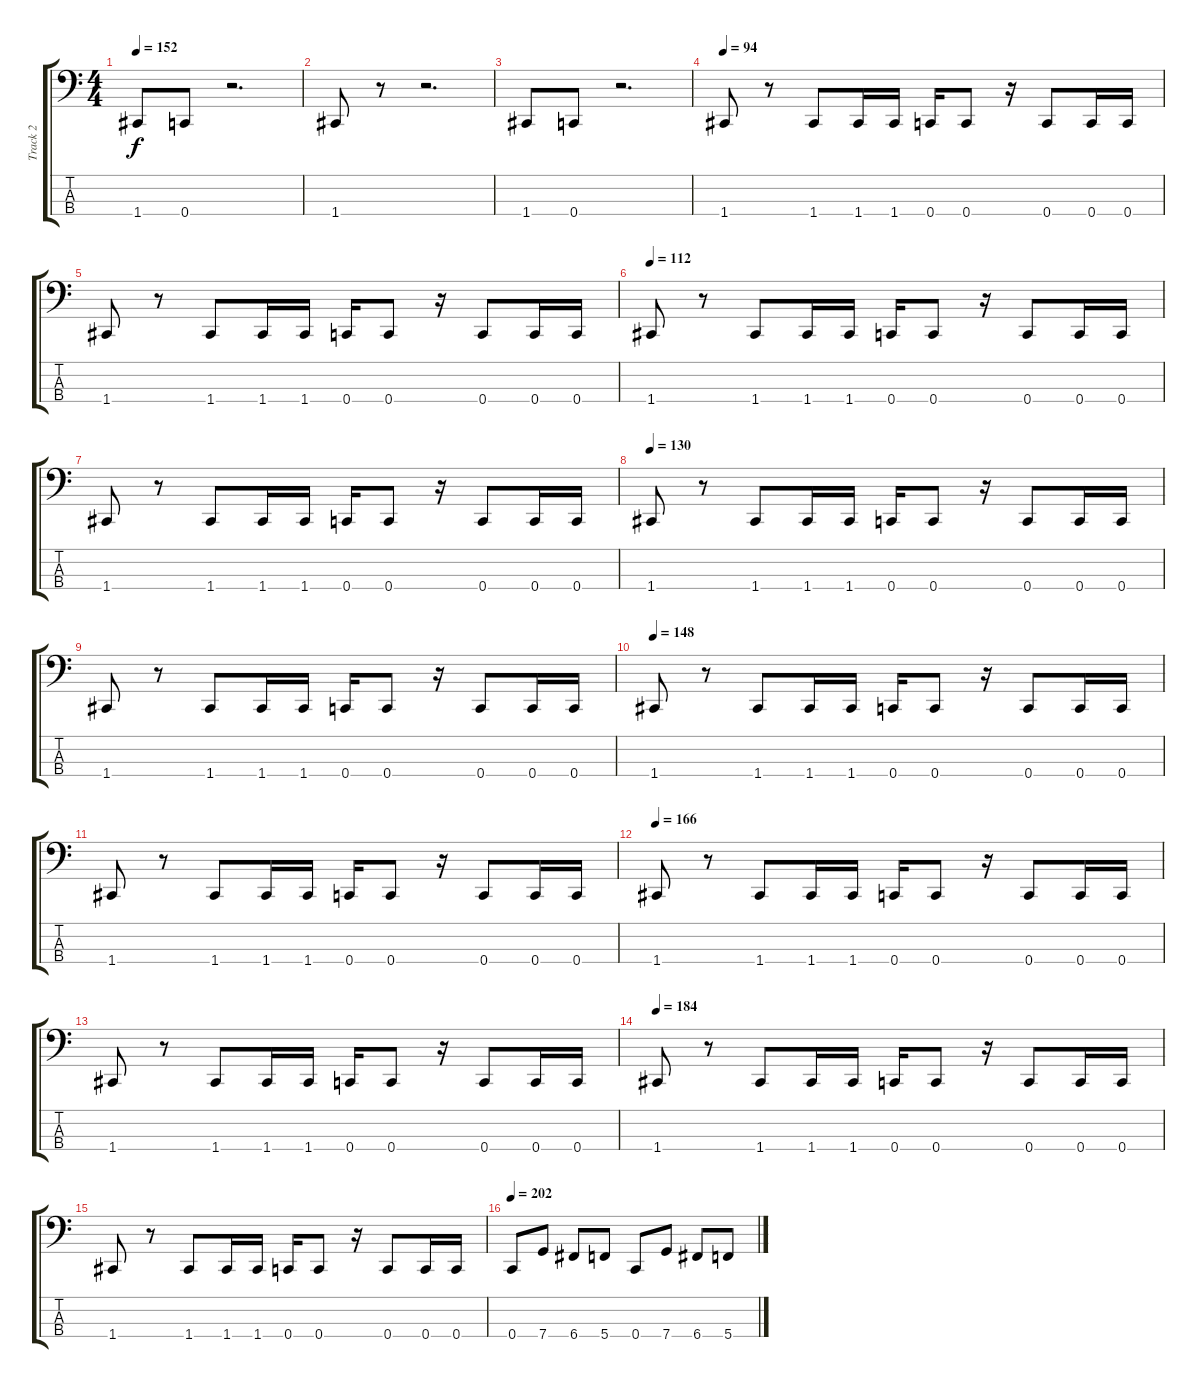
\track ("Track 2" "Track 2") {instrument electricbassfinger}
\staff {score tabs}
\tuning (F2 C2 G1 C1) {hide}
\ts (4 4)
\tempo 152
\clef f4
\ks c
1.4.8{dy f} 0.4.8 r.2{d} |
1.4.8 r.8 r.2{d} |
1.4.8 0.4.8 r.2{d} |
\tempo 76
\tempo 94
1.4.8 r.8 1.4.8 1.4.16 1.4.16 0.4.16 0.4.8 r.16 0.4.8 0.4.16 0.4.16 |
1.4.8 r.8 1.4.8 1.4.16 1.4.16 0.4.16 0.4.8 r.16 0.4.8 0.4.16 0.4.16 |
\tempo 112
1.4.8 r.8 1.4.8 1.4.16 1.4.16 0.4.16 0.4.8 r.16 0.4.8 0.4.16 0.4.16 |
1.4.8 r.8 1.4.8 1.4.16 1.4.16 0.4.16 0.4.8 r.16 0.4.8 0.4.16 0.4.16 |
\tempo 130
1.4.8 r.8 1.4.8 1.4.16 1.4.16 0.4.16 0.4.8 r.16 0.4.8 0.4.16 0.4.16 |
1.4.8 r.8 1.4.8 1.4.16 1.4.16 0.4.16 0.4.8 r.16 0.4.8 0.4.16 0.4.16 |
\tempo 148
1.4.8 r.8 1.4.8 1.4.16 1.4.16 0.4.16 0.4.8 r.16 0.4.8 0.4.16 0.4.16 |
1.4.8 r.8 1.4.8 1.4.16 1.4.16 0.4.16 0.4.8 r.16 0.4.8 0.4.16 0.4.16 |
\tempo 166
1.4.8 r.8 1.4.8 1.4.16 1.4.16 0.4.16 0.4.8 r.16 0.4.8 0.4.16 0.4.16 |
1.4.8 r.8 1.4.8 1.4.16 1.4.16 0.4.16 0.4.8 r.16 0.4.8 0.4.16 0.4.16 |
\tempo 184
1.4.8 r.8 1.4.8 1.4.16 1.4.16 0.4.16 0.4.8 r.16 0.4.8 0.4.16 0.4.16 |
1.4.8 r.8 1.4.8 1.4.16 1.4.16 0.4.16 0.4.8 r.16 0.4.8 0.4.16 0.4.16 |
\tempo 202
0.4.8 7.4.8 6.4.8 5.4.8 0.4.8 7.4.8 6.4.8 5.4.8
